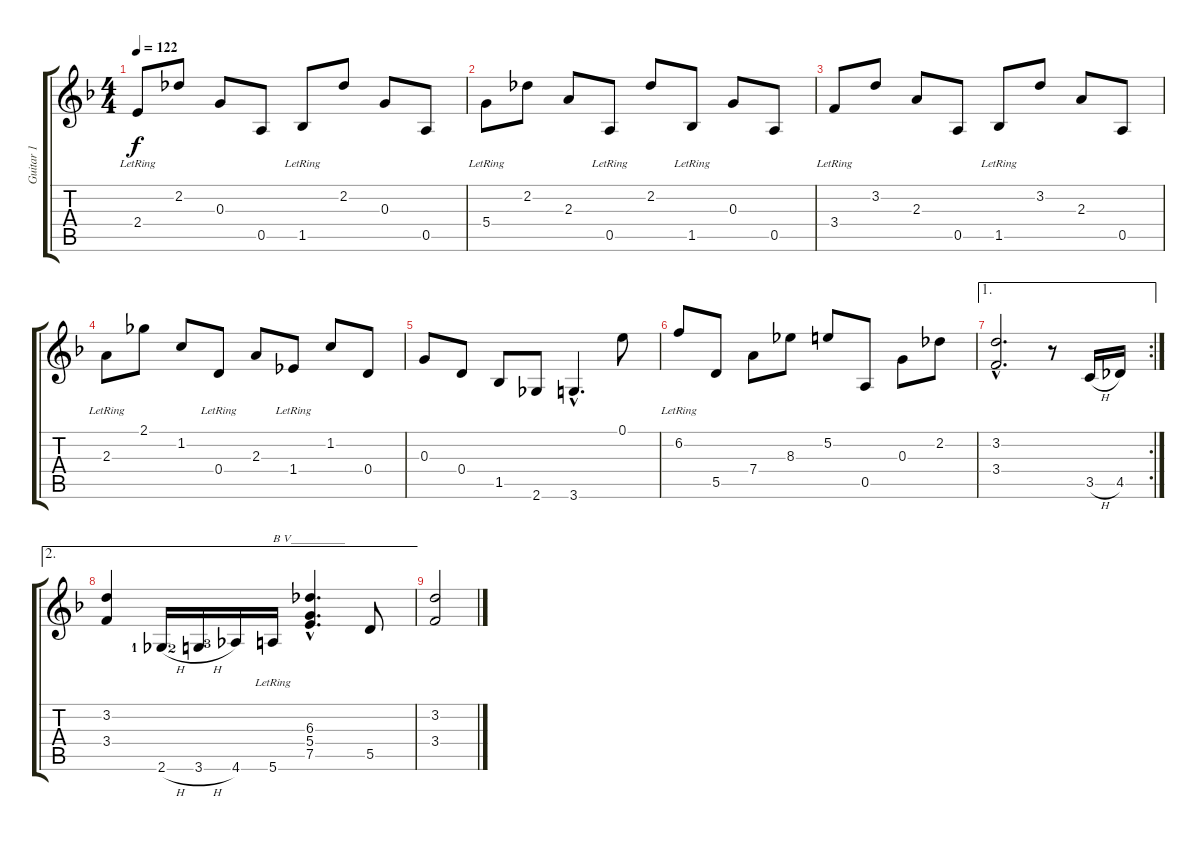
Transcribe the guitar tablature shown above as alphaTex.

\track ("Guitar 1" "Guitar 1") {instrument acousticguitarnylon}
\staff {score tabs}
\tuning (E4 B3 G3 D3 A2 E2) {hide}
\ts (4 4)
\tempo 122
\clef g2
\ks dminor
2.4{lr}.8{dy f} 2.2.8 0.3.8 0.5.8 1.5{lr}.8 2.2.8 0.3.8 0.5.8 |
5.4{lr}.8 2.2.8 2.3.8 0.5{lr}.8 2.2.8 1.5{lr}.8 0.3.8 0.5.8 |
3.4{lr}.8 3.2.8 2.3.8 0.5.8 1.5{lr}.8 3.2.8 2.3.8 0.5.8 |
2.3{lr}.8 2.1.8 1.2.8 0.4{lr}.8 2.3.8 1.4{lr}.8 1.2.8 0.4.8 |
0.3.8 0.4.8 1.5.8 2.6.8 3.6{hac}.4{d} 0.1.8 |
6.2{lr}.8 5.5.8 7.4.8 8.3.8 5.2.8 0.5.8 0.3.8 2.2.8 |
\ae 1
\rc 2
(3.2{hac} 3.4{hac}).2{d} r.8 3.5{h}.16 4.5.16 |
\ae 2
(3.2 3.4).4 2.6{h lf 2}.16 3.6{h lf 3}.16 4.6{lf 4}.16 5.6{lr}.16{txt "B V_________"} (6.3{hac} 5.4{hac} 7.5{hac}).4{d} 5.5.8 |
(3.2 3.4).2
